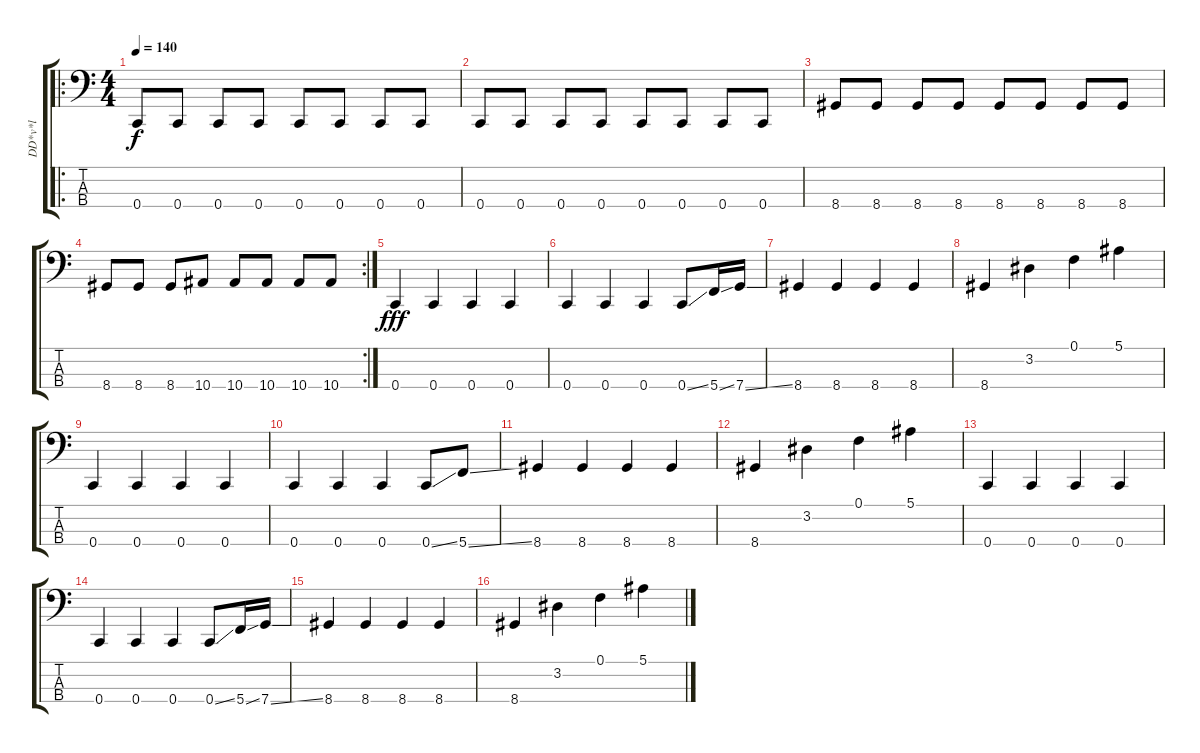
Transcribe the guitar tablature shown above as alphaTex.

\track ("DD*v*l" "DD*v*l") {instrument electricbasspick}
\staff {score tabs}
\tuning (F2 C2 G1 C1) {hide}
\ro
\ts (4 4)
\tempo 140
\clef f4
\ks c
0.4.8{dy f} 0.4.8 0.4.8 0.4.8 0.4.8 0.4.8 0.4.8 0.4.8 |
0.4.8 0.4.8 0.4.8 0.4.8 0.4.8 0.4.8 0.4.8 0.4.8 |
8.4.8 8.4.8 8.4.8 8.4.8 8.4.8 8.4.8 8.4.8 8.4.8 |
\rc 2
8.4.8 8.4.8 8.4.8 10.4.8 10.4.8 10.4.8 10.4.8 10.4.8 |
0.4.4{dy fff} 0.4.4 0.4.4 0.4.4 |
0.4.4 0.4.4 0.4.4 0.4{ss}.8 5.4{ss}.16 7.4{ss}.16 |
8.4.4 8.4.4 8.4.4 8.4.4 |
8.4.4 3.2.4 0.1.4 5.1.4 |
0.4.4 0.4.4 0.4.4 0.4.4 |
0.4.4 0.4.4 0.4.4 0.4{ss}.8 5.4{ss}.8 |
8.4.4 8.4.4 8.4.4 8.4.4 |
8.4.4 3.2.4 0.1.4 5.1.4 |
0.4.4 0.4.4 0.4.4 0.4.4 |
0.4.4 0.4.4 0.4.4 0.4{ss}.8 5.4{ss}.16 7.4{ss}.16 |
8.4.4 8.4.4 8.4.4 8.4.4 |
8.4.4 3.2.4 0.1.4 5.1.4
